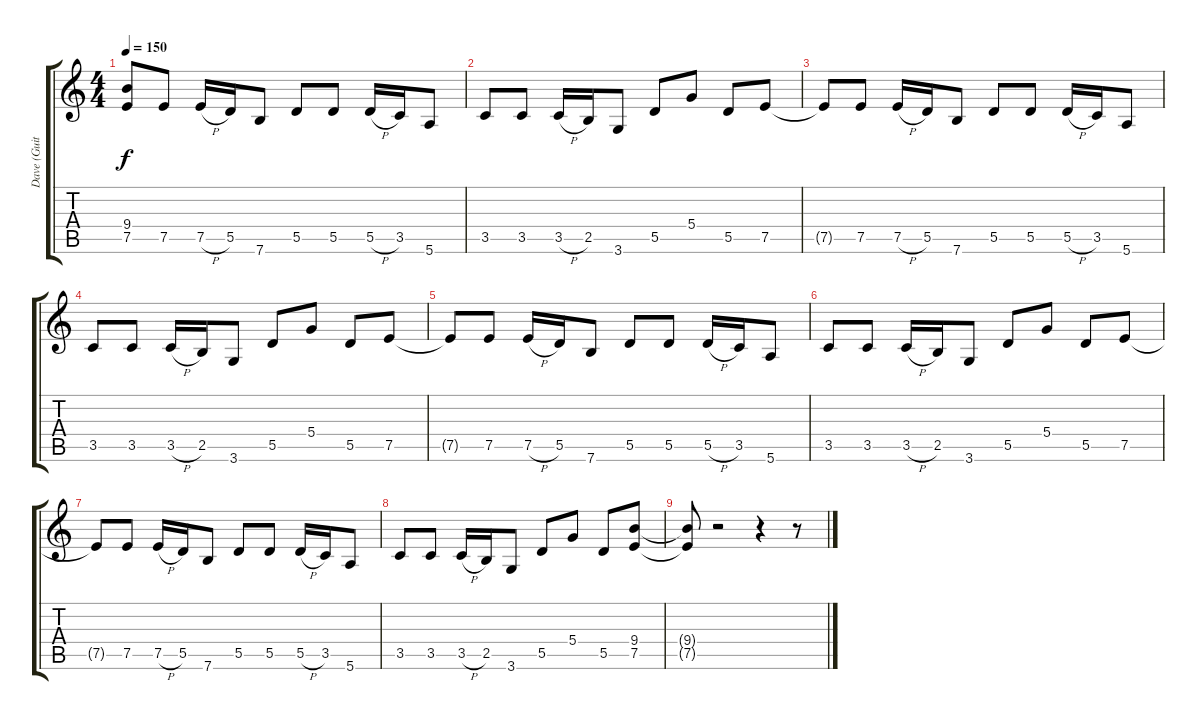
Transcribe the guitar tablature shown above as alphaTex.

\track ("Dave (Guitar 1)" "Dave (Guit") {instrument distortionguitar}
\staff {score tabs}
\tuning (E4 B3 G3 D3 A2 E2) {hide}
\ts (4 4)
\tempo 150
\clef g2
\ks c
(9.4{t} 7.5{t}).8{dy f} 7.5.8 7.5{h}.16 5.5.16 7.6.8 5.5.8 5.5.8 5.5{h}.16 3.5.16 5.6.8 |
3.5.8 3.5.8 3.5{h}.16 2.5.16 3.6.8 5.5.8 5.4.8 5.5.8 7.5.8 |
7.5{t}.8 7.5.8 7.5{h}.16 5.5.16 7.6.8 5.5.8 5.5.8 5.5{h}.16 3.5.16 5.6.8 |
3.5.8 3.5.8 3.5{h}.16 2.5.16 3.6.8 5.5.8 5.4.8 5.5.8 7.5.8 |
7.5{t}.8 7.5.8 7.5{h}.16 5.5.16 7.6.8 5.5.8 5.5.8 5.5{h}.16 3.5.16 5.6.8 |
3.5.8 3.5.8 3.5{h}.16 2.5.16 3.6.8 5.5.8 5.4.8 5.5.8 7.5.8 |
7.5{t}.8 7.5.8 7.5{h}.16 5.5.16 7.6.8 5.5.8 5.5.8 5.5{h}.16 3.5.16 5.6.8 |
3.5.8 3.5.8 3.5{h}.16 2.5.16 3.6.8 5.5.8 5.4.8 5.5.8 (9.4 7.5).8 |
(9.4{t} 7.5{t}).8 r.2 r.4 r.8
